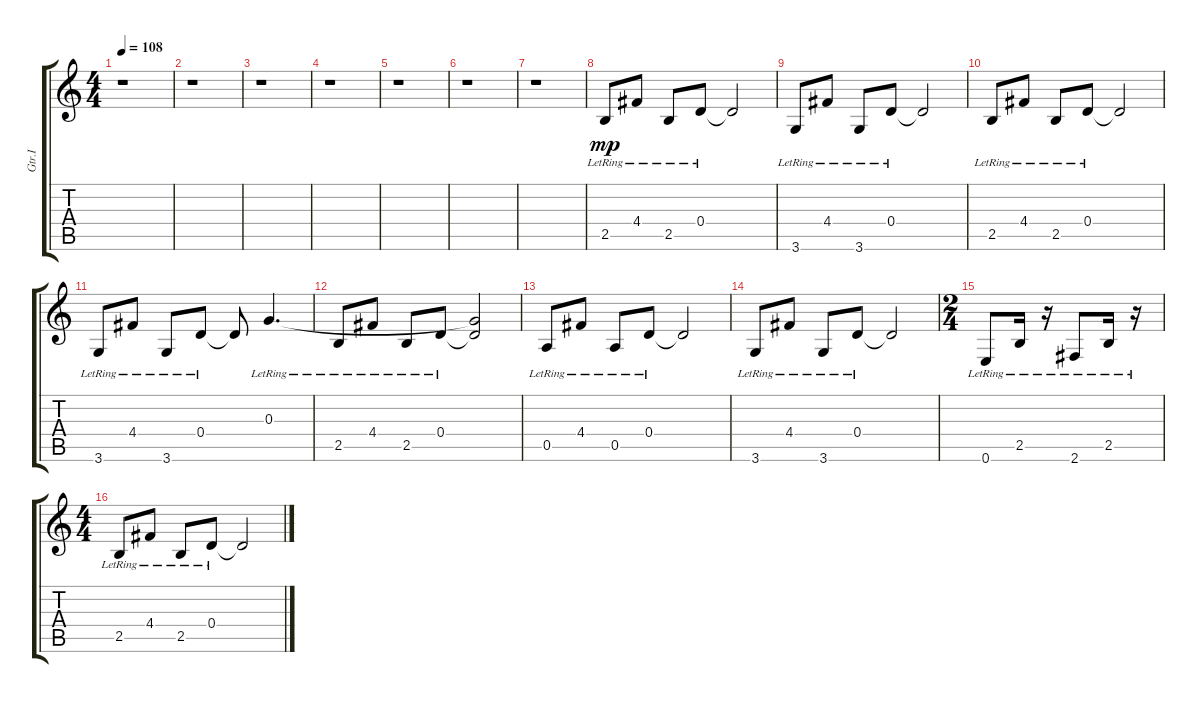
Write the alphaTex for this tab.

\track ("Gtr.I" "Gtr.I") {instrument electricguitarclean}
\staff {score tabs}
\tuning (E4 B3 G3 D3 A2 E2) {hide}
\ts (4 4)
\tempo 108
\clef g2
\ks c
r.1{dy mp instrument electricguitarclean} |
r.1 |
r.1 |
r.1 |
r.1 |
r.1 |
r.1{instrument electricguitarclean} |
2.5{lr}.8 4.4{lr}.8 2.5{lr}.8 0.4{lr}.8 0.4{t}.2 |
3.6{lr}.8 4.4{lr}.8 3.6{lr}.8 0.4{lr}.8 0.4{t}.2 |
2.5{lr}.8 4.4{lr}.8 2.5{lr}.8 0.4{lr}.8 0.4{t}.2 |
3.6{lr}.8 4.4{lr}.8 3.6{lr}.8 0.4{lr}.8 0.4{t}.8 0.3{lr}.4{d} |
2.5{lr}.8 4.4{lr}.8 2.5{lr}.8 0.4{lr}.8 (0.3{t} 0.4{t}).2 |
0.5{lr}.8 4.4{lr}.8 0.5{lr}.8 0.4{lr}.8 0.4{t}.2 |
3.6{lr}.8 4.4{lr}.8 3.6{lr}.8 0.4{lr}.8 0.4{t}.2 |
\ts (2 4)
0.6{lr}.8 2.5{lr}.16 r.16 2.6{lr}.8 2.5{lr}.16 r.16 |
\ts (4 4)
2.5{lr}.8 4.4{lr}.8 2.5{lr}.8 0.4{lr}.8 0.4{t}.2
